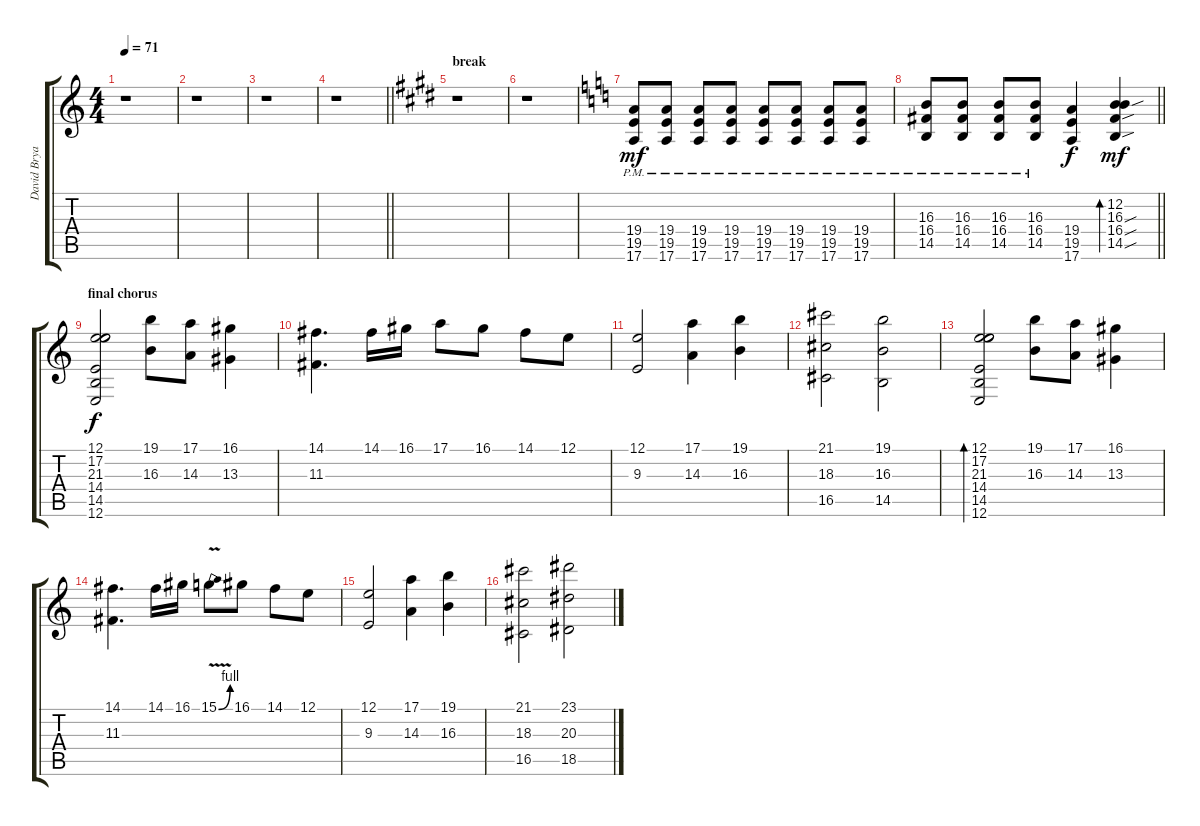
\track ("David Bryan" "David Brya") {instrument stringensemble1}
\staff {score tabs}
\tuning (E4 B3 G3 D3 A2 E2) {hide}
\ts (4 4)
\tempo 71
\clef g2
\ks c
r.1{dy mf} |
r.1 |
r.1 |
\barLineRight lightlight
r.1 |
\section ("" "break")
\ks e
r.1 |
r.1 |
\ks c
(19.4{pm} 19.5{pm} 17.6{pm}).8 (19.4{pm} 19.5{pm} 17.6{pm}).8 (19.4{pm} 19.5{pm} 17.6{pm}).8 (19.4{pm} 19.5{pm} 17.6{pm}).8 (19.4{pm} 19.5{pm} 17.6{pm}).8 (19.4{pm} 19.5{pm} 17.6{pm}).8 (19.4{pm} 19.5{pm} 17.6{pm}).8 (19.4{pm} 19.5{pm} 17.6{pm}).8 |
\barLineRight lightlight
(16.3{pm} 16.4{pm} 14.5{pm}).8 (16.3{pm} 16.4{pm} 14.5{pm}).8 (16.3{pm} 16.4{pm} 14.5{pm}).8 (16.3{pm} 16.4{pm} 14.5{pm}).8 (19.4 19.5 17.6).4{dy f} (12.2 16.3{sou} 16.4{sou} 14.5{sou}).4{bd 120 dy mf} |
\section ("" "final chorus")
(12.1 17.2 21.3 14.4 14.5 12.6).2{dy f} (19.1 16.3).8 (17.1 14.3).8 (16.1 13.3).4 |
(14.1 11.3).4{d} 14.1.16 16.1.16 17.1.8 16.1.8 14.1.8 12.1.8 |
(12.1 9.3).2 (17.1 14.3).4 (19.1 16.3).4 |
(21.1 18.3 16.5).2 (19.1 16.3 14.5).2 |
(12.1 17.2 21.3 14.4 14.5 12.6).2{bd 120} (19.1 16.3).8 (17.1 14.3).8 (16.1 13.3).4 |
(14.1 11.3).4{d} 14.1.16 16.1.16 15.1{be (bend 0 0 60 4) v}.8 16.1.8 14.1.8 12.1.8 |
(12.1 9.3).2 (17.1 14.3).4 (19.1 16.3).4 |
(21.1 18.3 16.5).2 (23.1 20.3 18.5).2
